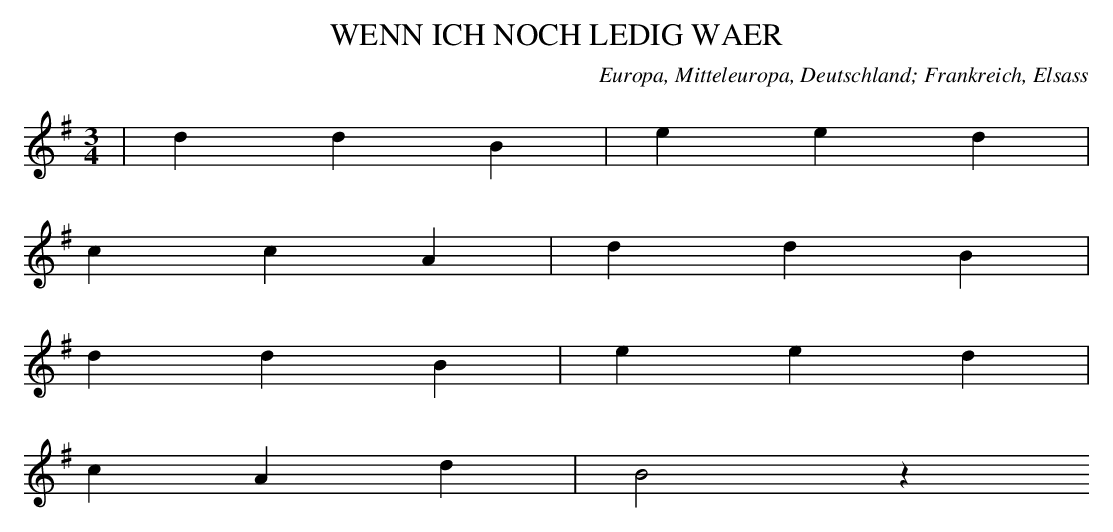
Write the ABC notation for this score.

X:1
T: WENN ICH NOCH LEDIG WAER
O: Europa, Mitteleuropa, Deutschland; Frankreich, Elsass
M: 3/4
L: 1/4
K: G
 | ddB | eed |
ccA | ddB |
ddB | eed |
cAd | B2z
